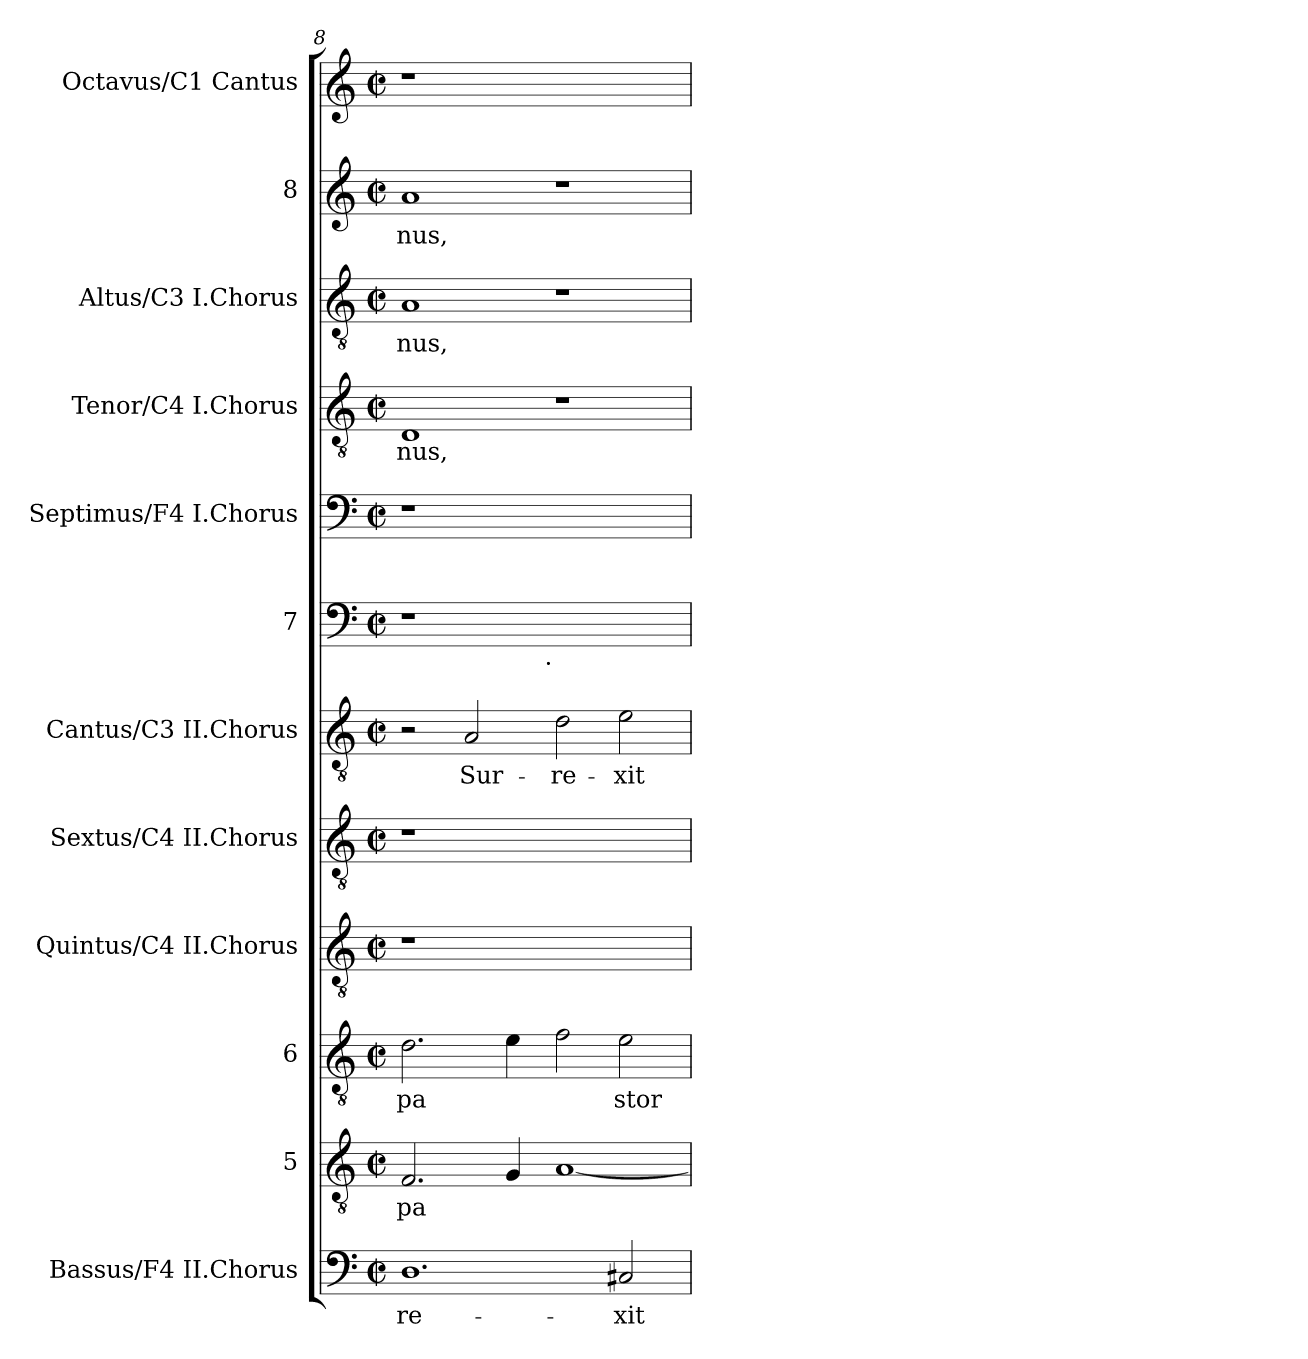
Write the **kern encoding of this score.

**kern	**text	**kern	**text	**kern	**text	**kern	**kern	**kern	**text	**kern	**kern	**kern	**text	**kern	**text	**kern	**text	**kern
*part12	*part12	*part11	*part11	*part10	*part10	*part9	*part8	*part7	*part7	*part6	*part5	*part4	*part4	*part3	*part3	*part2	*part2	*part1
*staff12	*staff12	*staff11	*staff11	*staff10	*staff10	*staff9	*staff8	*staff7	*staff7	*staff6	*staff5	*staff4	*staff4	*staff3	*staff3	*staff2	*staff2	*staff1
*I"Bassus/F4  II.Chorus	*	*I"5	*	*I"6	*	*I"Quintus/C4  II.Chorus	*I"Sextus/C4  II.Chorus	*I"Cantus/C3  II.Chorus	*	*I"7	*I"Septimus/F4  I.Chorus	*I"Tenor/C4  I.Chorus	*	*I"Altus/C3  I.Chorus	*	*I"8	*	*I"Octavus/C1  Cantus
*I'B	*	*	*	*	*	*	*	*I'C	*	*	*	*I'T	*	*I'A	*	*	*	*
*clefF4	*	*clefGv2	*	*clefGv2	*	*clefGv2	*clefGv2	*clefGv2	*	*clefF4	*clefF4	*clefGv2	*	*clefGv2	*	*clefG2	*	*clefG2
*k[]	*	*k[]	*	*k[]	*	*k[]	*k[]	*k[]	*	*k[]	*k[]	*k[]	*	*k[]	*	*k[]	*	*k[]
*C:	*	*C:	*	*C:	*	*C:	*C:	*C:	*	*C:	*C:	*C:	*	*C:	*	*C:	*	*C:
*M2/2	*	*M2/2	*	*M2/2	*	*M2/2	*M2/2	*M2/2	*	*M2/2	*M2/2	*M2/2	*	*M2/2	*	*M2/2	*	*M2/2
*met(c|)	*	*met(c|)	*	*met(c|)	*	*met(c|)	*met(c|)	*met(c|)	*	*met(c|)	*met(c|)	*met(c|)	*	*met(c|)	*	*met(c|)	*	*met(c|)
=8	=8	=8	=8	=8	=8	=8	=8	=8	=8	=8	=8	=8	=8	=8	=8	=8	=8	=8
!	!LO:LY:b:cj	!	!LO:LY:b:cj	!	!LO:LY:b:cj	!	!	!	!	!	!	!	!LO:LY:b:cj	!	!LO:LY:b:cj	!	!LO:LY:b:cj	!
*	*	*	*	*	*	*	*	*	*	*^	*	*	*	*	*	*	*	*
1.D	-re-	2.F/	pa-	2.d\	pa-	1r	1r	2r	.	1r	2ryy	1r	1D	-nus,	1A	-nus,	1a	-nus,	1r
!	!	!	!	!	!	!	!	!	!LO:LY:b:cj	!	!	!	!	!	!	!	!	!	!
.	.	.	.	.	.	.	.	2A/	Sur-	.	4...ryy	.	.	.	.	.	.	.	.
!	!	!	!LO:LY:b:cj	!	!LO:LY:b:cj	!	!	!	!	!	!	!	!	!	!	!	!	!	!
.	.	4G/	--	4e\	--	.	.	.	.	.	.	.	.	.	.	.	.	.	.
!	!	!	!	!	!	!	!	!	!	!	!LO:TX:b:t=.	!	!	!	!	!	!	!	!
.	.	.	.	.	.	.	.	.	.	.	1ryy	.	.	.	.	.	.	.	.
!	!	!	!LO:LY:b:cj	!	!LO:LY:b:cj	!	!	!	!LO:LY:b:cj	!	!	!	!	!	!	!	!	!	!
.	.	[<1A	--	2f\	--	1ryy	1ryy	2d\	-re-	1ryy	.	1ryy	1r	.	1r	.	1r	.	1ryy
!	!LO:LY:b:cj	!	!	!	!LO:LY:b:cj	!	!	!	!LO:LY:b:cj	!	!	!	!	!	!	!	!	!	!
2C#X/	-xit	.	.	2e\	-stor	.	.	2e\	-xit	.	.	.	.	.	.	.	.	.	.
.	.	.	.	.	.	.	.	.	.	.	32ryy	.	.	.	.	.	.	.	.
*	*	*	*	*	*	*	*	*	*	*v	*v	*	*	*	*	*	*	*	*
=	=	=	=	=	=	=	=	=	=	=	=	=	=	=	=	=	=	=
*-	*-	*-	*-	*-	*-	*-	*-	*-	*-	*-	*-	*-	*-	*-	*-	*-	*-	*-
